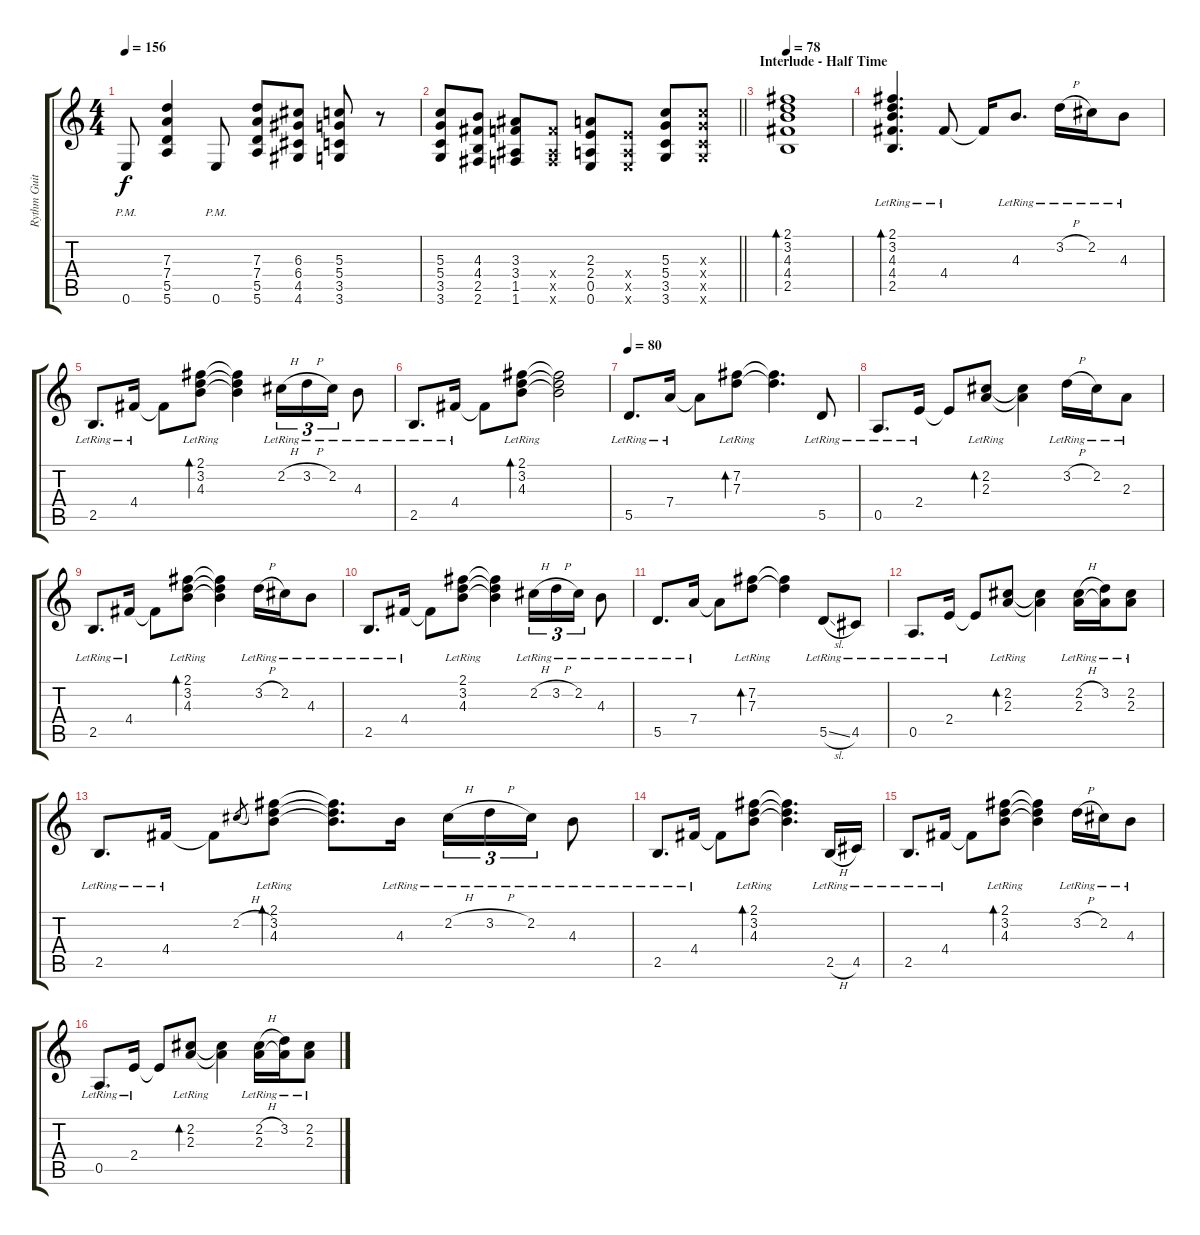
\track ("Rythm Guitar 1" "Rythm Guit") {instrument distortionguitar}
\staff {score tabs}
\tuning (E4 B3 G3 D3 A2 E2) {hide}
\ts (4 4)
\tempo 156
\clef g2
\ks c
0.6{pm}.8{dy f} (7.3 7.4 5.5 5.6).4 0.6{pm}.8 (7.3 7.4 5.5 5.6).8 (6.3 6.4 4.5 4.6).8 (5.3 5.4 3.5 3.6).8 r.8 |
\barLineRight lightlight
(5.3 5.4 3.5 3.6).8 (4.3 4.4 2.5 2.6).8 (3.3 3.4 1.5 1.6).8 (3.4{x} 1.5{x} 1.6{x}).8 (2.3 2.4 0.5 0.6).8 (2.4{x} 0.5{x} 0.6{x}).8 (5.3 5.4 3.5 3.6).8 (5.3{x} 5.4{x} 3.5{x} 3.6{x}).8 |
\section ("" "Interlude - Half Time")
\tempo 78
(2.1 3.2 4.3 4.4 2.5).1{bd 240 instrument electricguitarclean} |
(2.1{lr} 3.2{lr} 4.3{lr} 4.4{lr} 2.5{lr}).4{d bd 60} 4.4{lr}.8 4.4{t}.16 4.3{lr}.8{d} 3.2{h lr}.16 2.2{lr}.16 4.3{lr}.8 |
2.5{lr}.8{d} 4.4{lr}.16 4.4{t}.8 (2.1{lr} 3.2{lr} 4.3{lr}).8{bd 60} (2.1{t} 3.2{t} 4.3{t}).4 2.2{h lr}.16{tu (3 2)} 3.2{h lr}.16{tu (3 2)} 2.2{lr}.16{tu (3 2)} 4.3{lr}.8 |
2.5{lr}.8{d} 4.4{lr}.16 4.4{t}.8 (2.1{lr} 3.2{lr} 4.3{lr}).8{bd 60} (2.1{t} 3.2{t} 4.3{t}).2 |
\tempo 80
5.5{lr}.8{d} 7.4{lr}.16 7.4{t}.8 (7.2{lr} 7.3{lr}).8{bd 60} (7.2{t} 7.3{t}).4{d} 5.5{lr}.8 |
0.5{lr}.8{d} 2.4{lr}.16 2.4{t}.8 (2.2{lr} 2.3{lr}).8{bd 60} (2.2{t} 2.3{t}).4 3.2{h lr}.16 2.2{lr}.16 2.3{lr}.8 |
2.5{lr}.8{d} 4.4{lr}.16 4.4{t}.8 (2.1{lr} 3.2{lr} 4.3{lr}).8{bd 60} (2.1{t} 3.2{t} 4.3{t}).4 3.2{h lr}.16 2.2{lr}.16 4.3{lr}.8 |
2.5{lr}.8{d} 4.4{lr}.16 4.4{t}.8 (2.1{lr} 3.2{lr} 4.3{lr}).8 (2.1{t} 3.2{t} 4.3{t}).4 2.2{h lr}.16{tu (3 2)} 3.2{h lr}.16{tu (3 2)} 2.2{lr}.16{tu (3 2)} 4.3{lr}.8 |
5.5{lr}.8{d} 7.4{lr}.16 7.4{t}.8 (7.2{lr} 7.3{lr}).8{bd 60} (7.2{t} 7.3{t}).4 5.5{sl lr}.8 4.5{lr}.8 |
0.5{lr}.8{d} 2.4{lr}.16 2.4{t}.8 (2.2{lr} 2.3{lr}).8{bd 60} (2.2{t} 2.3{t}).4 (2.2{h lr} 2.3{lr}).16 (3.2{lr} 2.3{t}).16 (2.2{lr} 2.3{lr}).8 |
2.5{lr}.8{d} 4.4{lr}.16 4.4{t}.8 2.2{h}.8{gr} (2.1{lr} 3.2{lr} 4.3{lr}).8{bd 60} (2.1{t} 3.2{t} 4.3{t}).8{d} 4.3{lr}.16 2.2{h lr}.16{tu (3 2)} 3.2{h lr}.16{tu (3 2)} 2.2{lr}.16{tu (3 2)} 4.3{lr}.8 |
2.5{lr}.8{d} 4.4{lr}.16 4.4{t}.8 (2.1{lr} 3.2{lr} 4.3{lr}).8{bd 60} (2.1{t} 3.2{t} 4.3{t}).4{d} 2.5{h lr}.16 4.5{lr}.16 |
2.5{lr}.8{d} 4.4{lr}.16 4.4{t}.8 (2.1{lr} 3.2{lr} 4.3{lr}).8{bd 60} (2.1{t} 3.2{t} 4.3{t}).4 3.2{h lr}.16 2.2{lr}.16 4.3{lr}.8 |
0.5{lr}.8{d} 2.4{lr}.16 2.4{t}.8 (2.2{lr} 2.3{lr}).8{bd 60} (2.2{t} 2.3{t}).4 (2.2{h lr} 2.3{lr}).16 (3.2{lr} 2.3{t}).16 (2.2{lr} 2.3{lr}).8
